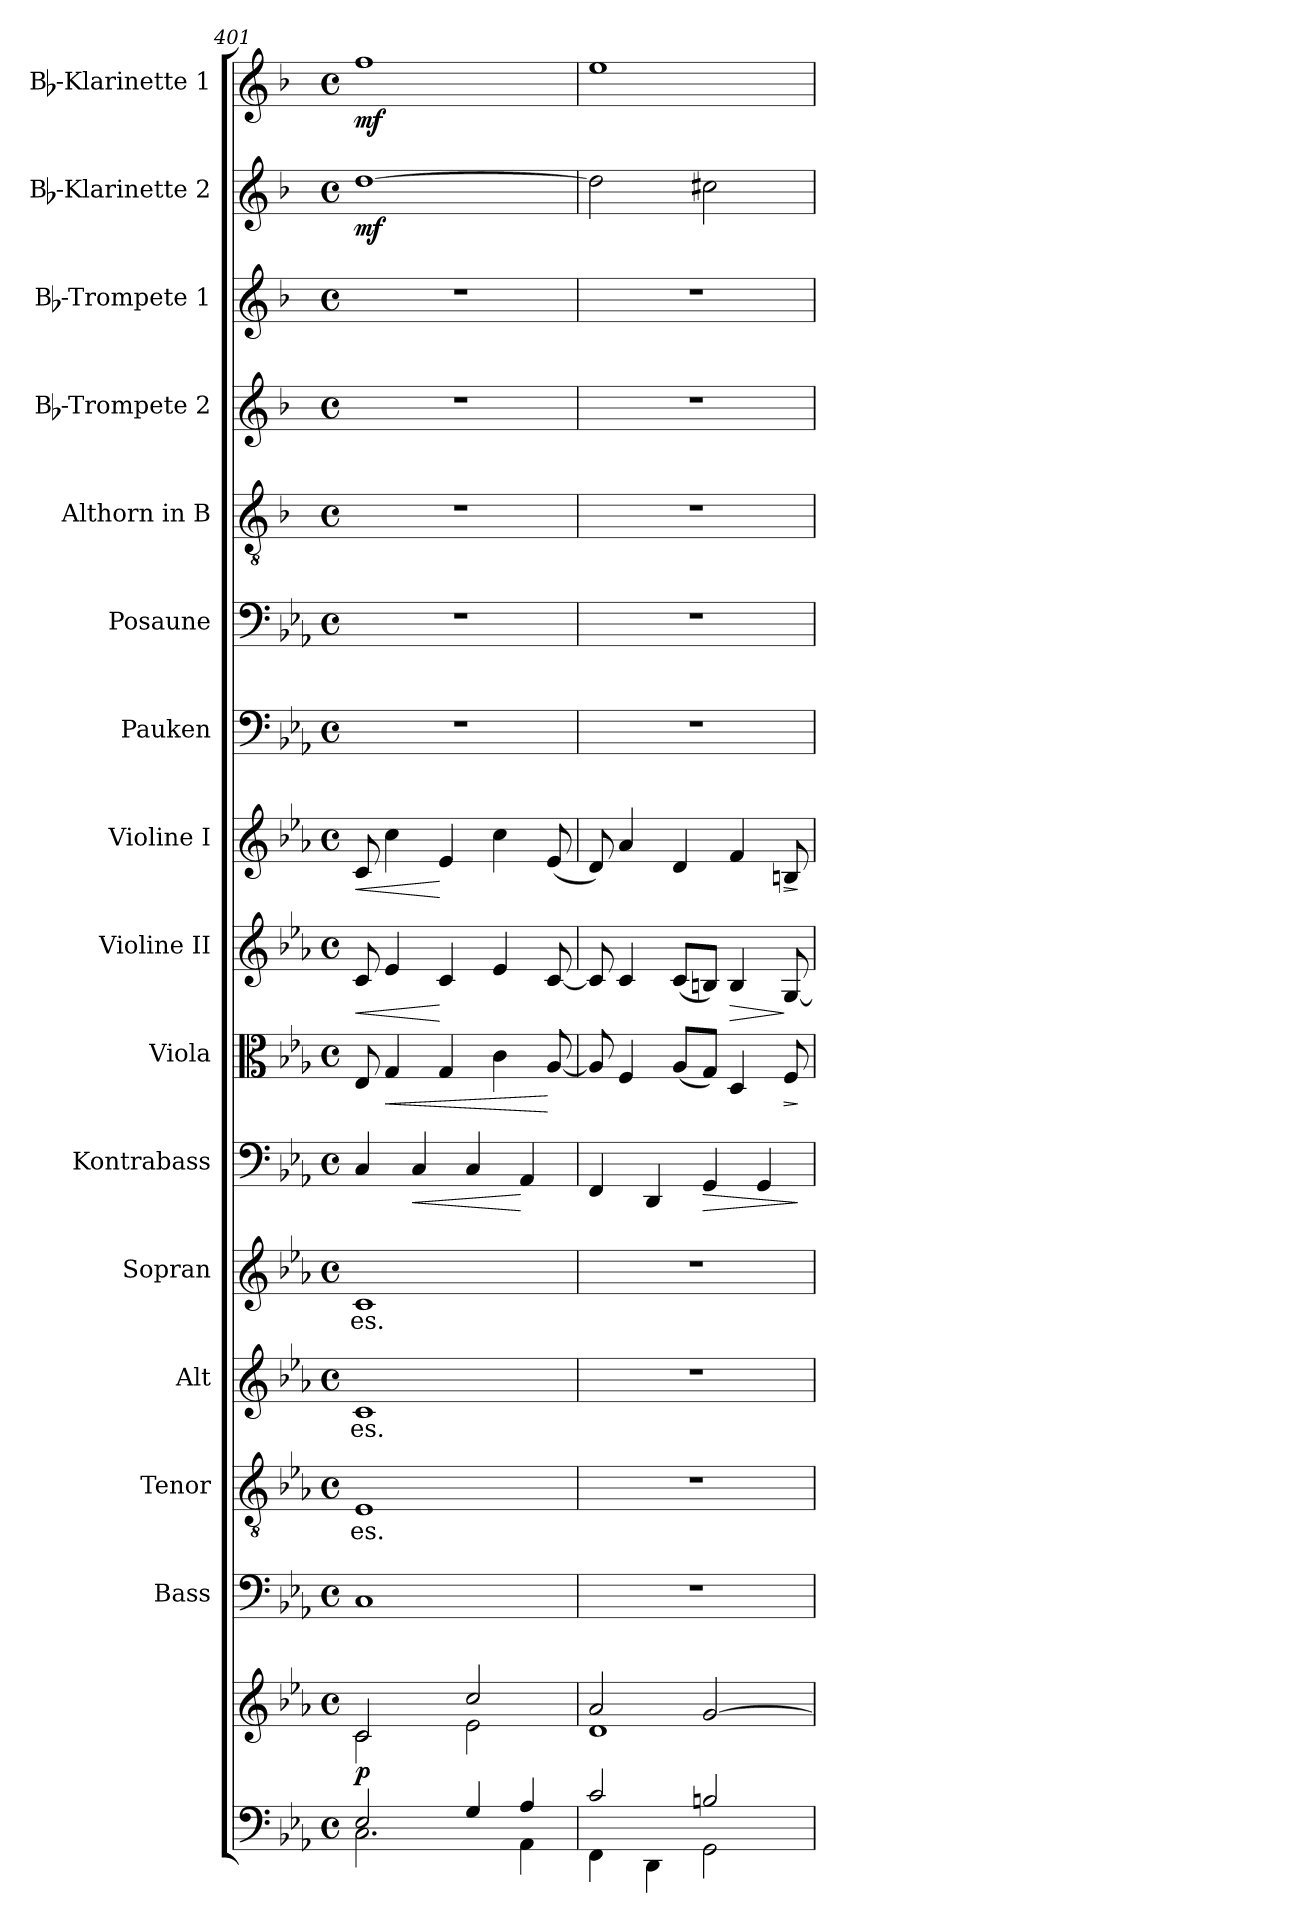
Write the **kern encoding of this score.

**kern	**kern	**dynam	**kern	**kern	**text	**kern	**text	**kern	**text	**kern	**dynam	**kern	**dynam	**kern	**dynam	**kern	**dynam	**kern	**kern	**kern	**kern	**kern	**kern	**dynam	**kern	**dynam
*part16	*part16	*part16	*part15	*part14	*part14	*part13	*part13	*part12	*part12	*part11	*part11	*part10	*part10	*part9	*part9	*part8	*part8	*part7	*part6	*part5	*part4	*part3	*part2	*part2	*part1	*part1
*staff17	*staff16	*staff16/17	*staff15	*staff14	*staff14	*staff13	*staff13	*staff12	*staff12	*staff11	*staff11	*staff10	*staff10	*staff9	*staff9	*staff8	*staff8	*staff7	*staff6	*staff5	*staff4	*staff3	*staff2	*staff2	*staff1	*staff1
*	*	*	*I"Bass	*I"Tenor	*	*I"Alt	*	*I"Sopran	*	*I"Kontrabass	*	*I"Viola	*	*I"Violine II	*	*I"Violine I	*	*I"Pauken	*I"Posaune	*I"Althorn in B	*I"Bb-Trompete 2	*I"Bb-Trompete 1	*I"Bb-Klarinette 2	*	*I"Bb-Klarinette 1	*
*	*	*	*I'B.	*I'T.	*	*I'A.	*	*I'S.	*	*I'Kb.	*	*I'Vla.	*	*I'Vl. II	*	*I'Vl. I	*	*I'Pk.	*I'Pos.	*	*I'Bb Trp. 2	*I'Bb Trp. 1	*I'Bb Kl. 2	*	*I'Bb Kl. 1	*
*clefF4	*clefG2	*	*clefF4	*clefGv2	*	*clefG2	*	*clefG2	*	*clefF4	*	*clefC3	*	*clefG2	*	*clefG2	*	*clefF4	*clefF4	*clefGv2	*clefG2	*clefG2	*clefG2	*	*clefG2	*
*	*	*	*	*	*	*	*	*	*	*ITrd7c12	*	*	*	*	*	*	*	*	*	*ITrd1c2	*ITrd1c2	*ITrd1c2	*ITrd1c2	*	*ITrd1c2	*
*k[b-e-a-]	*k[b-e-a-]	*	*k[b-e-a-]	*k[b-e-a-]	*	*k[b-e-a-]	*	*k[b-e-a-]	*	*k[b-e-a-]	*	*k[b-e-a-]	*	*k[b-e-a-]	*	*k[b-e-a-]	*	*k[b-e-a-]	*k[b-e-a-]	*k[b-e-a-]	*k[b-e-a-]	*k[b-e-a-]	*k[b-e-a-]	*	*k[b-e-a-]	*
*E-:	*E-:	*	*E-:	*E-:	*	*E-:	*	*E-:	*	*E-:	*	*E-:	*	*E-:	*	*E-:	*	*E-:	*E-:	*E-:	*E-:	*E-:	*E-:	*	*E-:	*
*M4/4	*M4/4	*	*M4/4	*M4/4	*	*M4/4	*	*M4/4	*	*M4/4	*	*M4/4	*	*M4/4	*	*M4/4	*	*M4/4	*M4/4	*M4/4	*M4/4	*M4/4	*M4/4	*	*M4/4	*
*met(c)	*met(c)	*	*met(c)	*met(c)	*	*met(c)	*	*met(c)	*	*met(c)	*	*met(c)	*	*met(c)	*	*met(c)	*	*met(c)	*met(c)	*met(c)	*met(c)	*met(c)	*met(c)	*	*met(c)	*
=401	=401	=401	=401	=401	=401	=401	=401	=401	=401	=401	=401	=401	=401	=401	=401	=401	=401	=401	=401	=401	=401	=401	=401	=401	=401	=401
*^	*^	*	*	*	*	*	*	*	*	*	*	*	*	*	*	*	*	*	*	*	*	*	*	*	*	*
!	!	!	!	!LO:DY:b	!	!	!LO:LY:b	!	!LO:LY:b	!	!LO:LY:b	!	!	!	!	!	!LO:HP:b	!	!LO:HP:b	!	!	!	!	!	!	!LO:DY:b	!	!LO:DY:b
2E-/	2.C\	2c/	2c\	p	1C	1E-	es.	1c	es.	1c	es.	4CC/	.	8E-/	.	8c/	<	8c/	<	1r	1r	1r	1r	1r	[1cc	mf	1ee-	mf
!	!	!	!	!	!	!	!	!	!	!	!	!	!	!	!LO:HP:b	!	!	!	!	!	!	!	!	!	!	!	!	!
.	.	.	.	.	.	.	.	.	.	.	.	.	.	4G/	<	4e-/	.	4cc\	.	.	.	.	.	.	.	.	.	.
!	!	!	!	!	!	!	!	!	!	!	!	!	!LO:HP:b	!	!	!	!	!	!	!	!	!	!	!	!	!	!	!
.	.	.	.	.	.	.	.	.	.	.	.	4CC/	<	.	.	.	.	.	.	.	.	.	.	.	.	.	.	.
.	.	.	.	.	.	.	.	.	.	.	.	.	.	4G/	.	4c/	[	4e-/	[	.	.	.	.	.	.	.	.	.
4G/	.	2cc/	2e-\	.	.	.	.	.	.	.	.	4CC/	.	.	.	.	.	.	.	.	.	.	.	.	.	.	.	.
.	.	.	.	.	.	.	.	.	.	.	.	.	.	4c\	.	4e-/	.	4cc\	.	.	.	.	.	.	.	.	.	.
4A-/	4AA-\	.	.	.	.	.	.	.	.	.	.	4AAA-/	[	.	.	.	.	.	.	.	.	.	.	.	.	.	.	.
.	.	.	.	.	.	.	.	.	.	.	.	.	.	[8A-/	[	[8c/	.	(<8e-/	.	.	.	.	.	.	.	.	.	.
=402	=402	=402	=402	=402	=402	=402	=402	=402	=402	=402	=402	=402	=402	=402	=402	=402	=402	=402	=402	=402	=402	=402	=402	=402	=402	=402	=402	=402
2c/	4FF\	2a-/	1d	.	1r	1r	.	1r	.	1r	.	4FFF/	.	8A-/]	.	8c/]	.	8d/)	.	1r	1r	1r	1r	1r	2cc\]	.	1dd	.
.	.	.	.	.	.	.	.	.	.	.	.	.	.	4F/	.	4c/	.	4a-/	.	.	.	.	.	.	.	.	.	.
.	4DD\	.	.	.	.	.	.	.	.	.	.	4DDD/	.	.	.	.	.	.	.	.	.	.	.	.	.	.	.	.
.	.	.	.	.	.	.	.	.	.	.	.	.	.	(<8A-/L	.	(<8c/L	.	4d/	.	.	.	.	.	.	.	.	.	.
!	!	!	!	!	!	!	!	!	!	!	!	!	!LO:HP:b	!	!	!	!	!	!	!	!	!	!	!	!	!	!	!
2Bn/	2GG\	[>2g/	.	.	.	.	.	.	.	.	.	4GGG/	>	8G/J)	.	8Bn/J)	.	.	.	.	.	.	.	.	2bn\	.	.	.
!	!	!	!	!	!	!	!	!	!	!	!	!	!	!	!	!	!LO:HP:b	!	!	!	!	!	!	!	!	!	!	!
.	.	.	.	.	.	.	.	.	.	.	.	.	.	4D/	.	4B/	>	4f/	.	.	.	.	.	.	.	.	.	.
.	.	.	.	.	.	.	.	.	.	.	.	4GGG/	.	.	.	.	.	.	.	.	.	.	.	.	.	.	.	.
!	!	!	!	!	!	!	!	!	!	!	!	!	!	!	!LO:HP:b	!	!	!	!LO:HP:b	!	!	!	!	!	!	!	!	!
.	.	.	.	.	.	.	.	.	.	.	.	.	.	8F/	>	[8G/	]	8Bn/	>	.	.	.	.	.	.	.	.	.
*v	*v	*	*	*	*	*	*	*	*	*	*	*	*	*	*	*	*	*	*	*	*	*	*	*	*	*	*	*
*	*v	*v	*	*	*	*	*	*	*	*	*	*	*	*	*	*	*	*	*	*	*	*	*	*	*	*	*
.	.	.	.	.	.	.	.	.	.	.	]	.	]	.	.	.	]	.	.	.	.	.	.	.	.	.
=	=	=	=	=	=	=	=	=	=	=	=	=	=	=	=	=	=	=	=	=	=	=	=	=	=	=
*-	*-	*-	*-	*-	*-	*-	*-	*-	*-	*-	*-	*-	*-	*-	*-	*-	*-	*-	*-	*-	*-	*-	*-	*-	*-	*-
